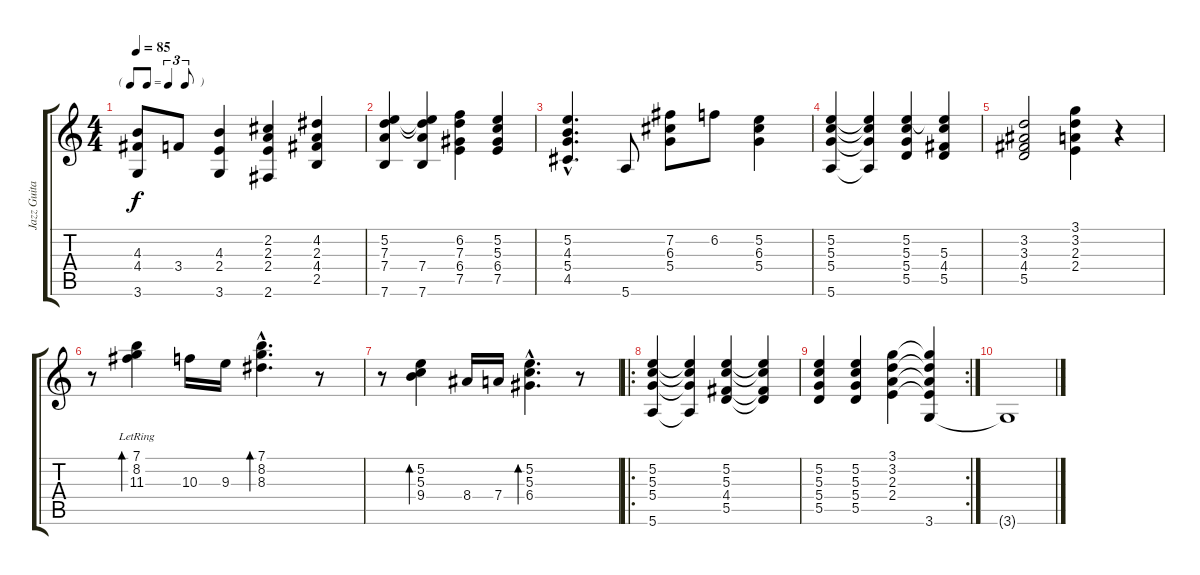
\track ("Jazz Guitar" "Jazz Guita") {instrument electricguitarjazz}
\staff {score tabs}
\tuning (E4 B3 G3 D3 A2 E2) {hide}
\ts (4 4)
\tf triplet8th
\tempo 85
\clef g2
\ks c
(4.3 4.4 3.6).8{dy f} 3.4.8 (4.3 2.4 3.6).4 (2.2 2.3 2.4 2.6).4 (4.2 2.3 4.4 2.5).4 |
(5.2 7.3 7.4 7.6).4 (5.2{t} 7.3{t} 7.4 7.6).4 (6.2 7.3 6.4 7.5).4 (5.2 5.3 6.4 7.5).4 |
(5.2{hac} 4.3{hac} 5.4{hac} 4.5{hac}).4{d} 5.6.8 (7.2 6.3 5.4).8 6.2.8 (5.2 6.3 5.4).4 |
(5.2 5.3 5.4 5.6).4 (5.2{t} 5.3{t} 5.4{t} 5.6{t}).4 (5.2 5.3 5.4 5.5).4 (5.2{t} 5.3 4.4 5.5).4 |
(3.2 3.3 4.4 5.5).2 (3.1 3.2 2.3 2.4).4 r.4 |
r.8 (7.1{lr} 8.2 11.3).4{bd 240} 10.3.16 9.3.16 (7.1{hac} 8.2{hac} 8.3{hac}).4{d bd 240} r.8 |
r.8 (5.2 5.3 9.4).4{bd 240} 8.4.16 7.4.16 (5.2{hac} 5.3{hac} 6.4{hac}).4{d bd 240} r.8 |
\ro
(5.2 5.3 5.4 5.6).4 (5.2{t} 5.3{t} 5.4{t} 5.6{t}).4 (5.2 5.3 4.4 5.5).4 (5.2{t} 5.3{t} 4.4{t} 5.5{t}).4 |
\rc 2
(5.2 5.3 5.4 5.5).4 (5.2 5.3 5.4 5.5).4 (3.1 3.2 2.3 2.4).4 (3.1{t} 3.2{t} 2.3{t} 2.4{t} 3.6).4 |
3.6{t}.1
